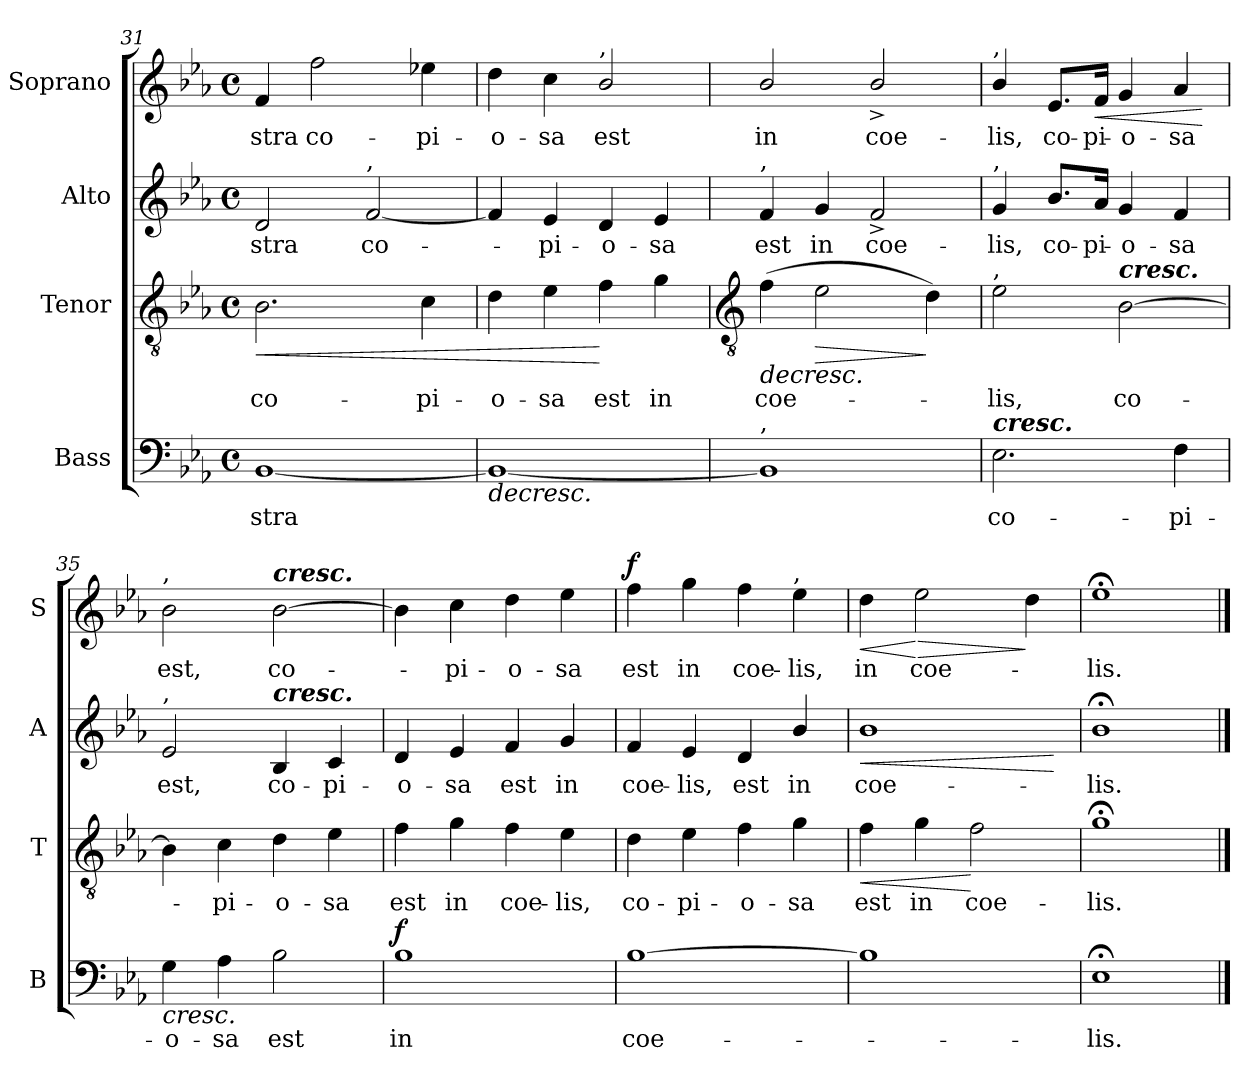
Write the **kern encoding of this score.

**kern	**text	**dynam	**kern	**text	**dynam	**kern	**text	**dynam	**kern	**text	**dynam
*part4	*part4	*part4	*part3	*part3	*part3	*part2	*part2	*part2	*part1	*part1	*part1
*staff4	*staff4	*staff4	*staff3	*staff3	*staff3	*staff2	*staff2	*staff2	*staff1	*staff1	*staff1
*I"Bass	*	*	*I"Tenor	*	*	*I"Alto	*	*	*I"Soprano	*	*
*I'B	*	*	*I'T	*	*	*I'A	*	*	*I'S	*	*
*clefF4	*	*	*clefGv2	*	*	*clefG2	*	*	*clefG2	*	*
*k[b-e-a-]	*	*	*k[b-e-a-]	*	*	*k[b-e-a-]	*	*	*k[b-e-a-]	*	*
*E-:	*	*	*E-:	*	*	*E-:	*	*	*E-:	*	*
*M4/4	*	*	*M4/4	*	*	*M4/4	*	*	*M4/4	*	*
*met(c)	*	*	*met(c)	*	*	*met(c)	*	*	*met(c)	*	*
=31	=31	=31	=31	=31	=31	=31	=31	=31	=31	=31	=31
!	!LO:LY:b	!	!	!LO:LY:b	!LO:HP:b	!	!LO:LY:b	!	!	!LO:LY:b	!
[1BB-	-stra	.	2.B-	co-	<	2d	-stra	.	4f	-stra	.
!	!	!	!	!	!	!	!	!	!	!LO:LY:b	!
.	.	.	.	.	.	.	.	.	2ff	co-	.
!	!	!	!	!	!	!LO:TX:a:t=,	!	!	!	!	!
!	!	!	!	!	!	!	!LO:LY:b	!	!	!	!
.	.	.	.	.	.	[2f	co-	.	.	.	.
!	!	!	!	!LO:LY:b	!	!	!	!	!	!LO:LY:b	!
.	.	.	4c	-pi-	.	.	.	.	4ee-X	-pi-	.
=32	=32	=32	=32	=32	=32	=32	=32	=32	=32	=32	=32
!	!	!LO:HP:b	!	!LO:LY:b	!	!	!	!	!	!LO:LY:b	!
1BB-_	.	>	4d	-o-	.	4f]	.	.	4dd	-o-	.
!	!	!	!	!LO:LY:b	!	!	!LO:LY:b	!	!	!LO:LY:b	!
.	.	.	4e-	-sa	.	4e-	pi-	.	4cc	-sa	.
!	!	!	!	!	!	!	!	!	!LO:TX:a:t=,	!	!
!	!	!	!	!LO:LY:b	!	!	!LO:LY:b	!	!	!LO:LY:b	!
.	.	.	4f	est	[	4d	-o-	.	2b-/	est	.
!	!	!	!	!LO:LY:b	!	!	!LO:LY:b	!	!	!	!
.	.	.	4g	in	.	4e-	-sa	.	.	.	.
!!LO:LB:g=z
=33	=33	=33	=33	=33	=33	=33	=33	=33	=33	=33	=33
*	*	*	*clefGv2	*	*	*	*	*	*	*	*
!	!	!	!	!	!	!LO:TX:a:t=,	!	!	!	!	!
!LO:TX:a:t=,	!	!	!	!	!	!	!	!	!	!	!
!	!	!	!	!LO:LY:b	!LO:HP:b	!	!LO:LY:b	!	!	!LO:LY:b	!
1BB-]	.	.	(>4f	coe-	>	4f	est	.	2b-/	in	.
!	!	!	!	!	!LO:HP:b	!	!LO:LY:b	!	!	!	!
.	.	.	2e-	.	>	4g	in	.	.	.	.
!	!	!	!	!	!	!	!LO:LY:b	!	!	!LO:LY:b	!
.	.	.	.	.	.	2f^	coe-	.	2b-^/	coe-	.
.	.	.	4d)	.	]	.	.	.	.	.	.
=34	=34	=34	=34	=34	=34	=34	=34	=34	=34	=34	=34
!	!	!	!	!	!	!	!	!	!LO:TX:a:t=,	!	!
!	!	!	!	!	!	!LO:TX:a:t=,	!	!	!	!	!
!	!	!	!LO:TX:a:t=,	!	!	!	!	!	!	!	!
!LO:TX:a:Bi:t=cresc.	!	!	!	!	!	!	!	!	!	!	!
!	!LO:LY:b	!	!	!LO:LY:b	!	!	!LO:LY:b	!	!	!LO:LY:b	!
2.E-	co-	.	2e-	lis,	.	4g	-lis,	.	4b-/	-lis,	.
!	!	!	!	!	!	!	!LO:LY:b	!	!	!LO:LY:b	!
.	.	.	.	.	.	8.b-/L	co-	.	8.e-/L	co-	.
!	!	!	!	!	!	!	!LO:LY:b	!	!	!LO:LY:b	!LO:HP:b
.	.	.	.	.	.	16a-/Jk	-pi-	.	16f/Jk	-pi-	<
!	!	!	!LO:TX:a:Bi:t=cresc.	!	!	!	!	!	!	!	!
!	!	!	!	!LO:LY:b	!	!	!LO:LY:b	!	!	!LO:LY:b	!
.	.	.	[2B-	co-	.	4g	-o-	.	4g	-o-	.
!	!LO:LY:b	!	!	!	!	!	!LO:LY:b	!	!	!LO:LY:b	!
4F	-pi-	.	.	.	.	4f	-sa	.	4a-	-sa	.
.	.	.	.	.	.	.	.	.	.	.	[
=35	=35	=35	=35	=35	=35	=35	=35	=35	=35	=35	=35
!	!	!	!	!	!	!	!	!	!LO:TX:a:t=,	!	!
!	!	!	!	!	!	!LO:TX:a:t=,	!	!	!	!	!
!	!LO:LY:b	!LO:HP:b	!	!	!	!	!LO:LY:b	!	!	!LO:LY:b	!
4G	-o-	<	4B-]	.	.	2e-	est,	.	2b-	est,	.
!	!LO:LY:b	!	!	!LO:LY:b	!	!	!	!	!	!	!
4A-	-sa	.	4c	pi-	.	.	.	.	.	.	.
!	!	!	!	!	!	!	!	!	!LO:TX:a:Bi:t=cresc.	!	!
!	!	!	!	!	!	!LO:TX:a:Bi:t=cresc.	!	!	!	!	!
!	!LO:LY:b	!	!	!LO:LY:b	!	!	!LO:LY:b	!	!	!LO:LY:b	!
2B-	est	.	4d	-o-	.	4B-	co-	.	[2b-	co-	.
!	!	!	!	!LO:LY:b	!	!	!LO:LY:b	!	!	!	!
.	.	.	4e-	-sa	.	4c	-pi-	.	.	.	.
.	.	]	.	.	.	.	.	.	.	.	.
=36	=36	=36	=36	=36	=36	=36	=36	=36	=36	=36	=36
!	!LO:LY:b	!LO:DY:b	!	!LO:LY:b	!	!	!LO:LY:b	!	!	!	!
1B-	in	f	4f	est	.	4d	-o-	.	4b-]	.	.
!	!	!	!	!LO:LY:b	!	!	!LO:LY:b	!	!	!LO:LY:b	!
.	.	.	4g	in	.	4e-	-sa	.	4cc	pi-	.
!	!	!	!	!LO:LY:b	!	!	!LO:LY:b	!	!	!LO:LY:b	!
.	.	.	4f	coe-	.	4f	est	.	4dd	-o-	.
!	!	!	!	!LO:LY:b	!	!	!LO:LY:b	!	!	!LO:LY:b	!
.	.	.	4e-	-lis,	.	4g	in	.	4ee-	-sa	.
=37	=37	=37	=37	=37	=37	=37	=37	=37	=37	=37	=37
!	!LO:LY:b	!	!	!LO:LY:b	!	!	!LO:LY:b	!	!	!LO:LY:b	!LO:DY:b
[1B-	coe-	.	4d	co-	.	4f	coe-	.	4ff	est	f
!	!	!	!	!LO:LY:b	!	!	!LO:LY:b	!	!	!LO:LY:b	!
.	.	.	4e-	-pi-	.	4e-	-lis,	.	4gg	in	.
!	!	!	!	!LO:LY:b	!	!	!LO:LY:b	!	!	!LO:LY:b	!
.	.	.	4f	-o-	.	4d	est	.	4ff	coe-	.
!	!	!	!	!	!	!	!	!	!LO:TX:a:t=,	!	!
!	!	!	!	!LO:LY:b	!	!	!LO:LY:b	!	!	!LO:LY:b	!
.	.	.	4g	-sa	.	4b-/	in	.	4ee-	-lis,	.
=38	=38	=38	=38	=38	=38	=38	=38	=38	=38	=38	=38
!	!	!	!	!LO:LY:b	!LO:HP:b	!	!LO:LY:b	!LO:HP:b	!	!	!
!	!	!	!	!	!	!	!	!LO:HP:n=1:b	!	!LO:LY:b	!LO:HP:b
1B-]	.	.	4f	est	<	1b-	coe-	< >	4dd	in	<
!	!	!	!	!LO:LY:b	!	!	!	!	!	!LO:LY:b	!LO:HP:n=1:b
.	.	.	4g	in	]	.	.	.	2ee-	coe-	[ >
!	!	!	!	!LO:LY:b	!	!	!	!	!	!	!
.	.	.	2f	coe-	[	.	.	.	.	.	.
.	.	.	.	.	.	.	.	.	4dd	.	]
.	.	[	.	.	.	.	.	[	.	.	.
=39	=39	=39	=39	=39	=39	=39	=39	=39	=39	=39	=39
!	!LO:LY:b	!	!	!LO:LY:b	!	!	!LO:LY:b	!	!	!LO:LY:b	!
1E-;<	lis.	.	1g;<	-lis.	.	1b-;<	-lis.	.	1ee-;<	lis.	.
.	.	.	.	.	.	.	.	]	.	.	.
==	==	==	==	==	==	==	==	==	==	==	==
*-	*-	*-	*-	*-	*-	*-	*-	*-	*-	*-	*-
